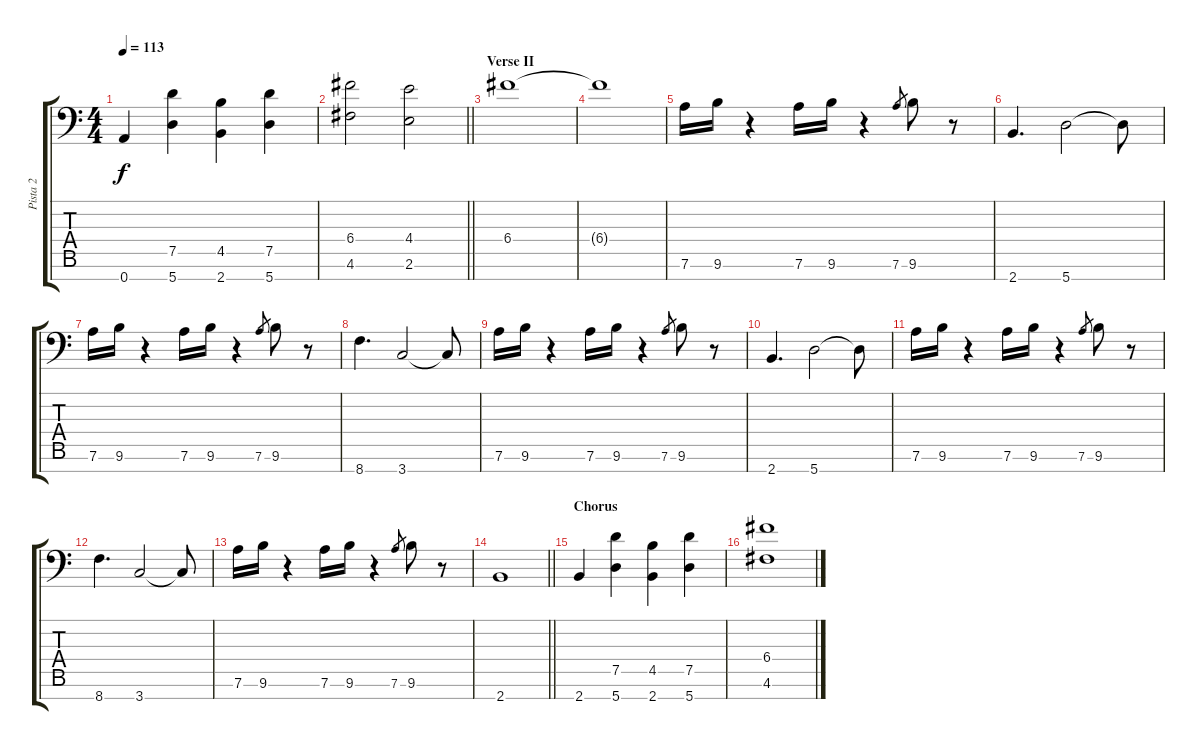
\track ("Pista 2" "Pista 2") {instrument overdrivenguitar}
\staff {score tabs}
\tuning (D4 A3 F3 C3 G2 D2 A1) {hide}
\ts (4 4)
\tempo 113
\clef f4
\ks c
0.7.4{dy f} (7.5 5.7).4 (4.5 2.7).4 (7.5 5.7).4 |
\barLineRight lightlight
(6.4 4.6).2 (4.4 2.6).2 |
\section ("" "Verse II")
6.4.1 |
6.4{t}.1 |
7.6.16 9.6.16 r.4 7.6.16 9.6.16 r.4 7.6.8{gr} 9.6.8 r.8 |
2.7.4{d} 5.7.2 5.7{t}.8 |
7.6.16 9.6.16 r.4 7.6.16 9.6.16 r.4 7.6.8{gr} 9.6.8 r.8 |
8.7.4{d} 3.7.2 3.7{t}.8 |
7.6.16 9.6.16 r.4 7.6.16 9.6.16 r.4 7.6.8{gr} 9.6.8 r.8 |
2.7.4{d} 5.7.2 5.7{t}.8 |
7.6.16 9.6.16 r.4 7.6.16 9.6.16 r.4 7.6.8{gr} 9.6.8 r.8 |
8.7.4{d} 3.7.2 3.7{t}.8 |
7.6.16 9.6.16 r.4 7.6.16 9.6.16 r.4 7.6.8{gr} 9.6.8 r.8 |
\barLineRight lightlight
2.7.1 |
\section ("" "Chorus")
2.7.4 (7.5 5.7).4 (4.5 2.7).4 (7.5 5.7).4 |
(6.4 4.6).1
